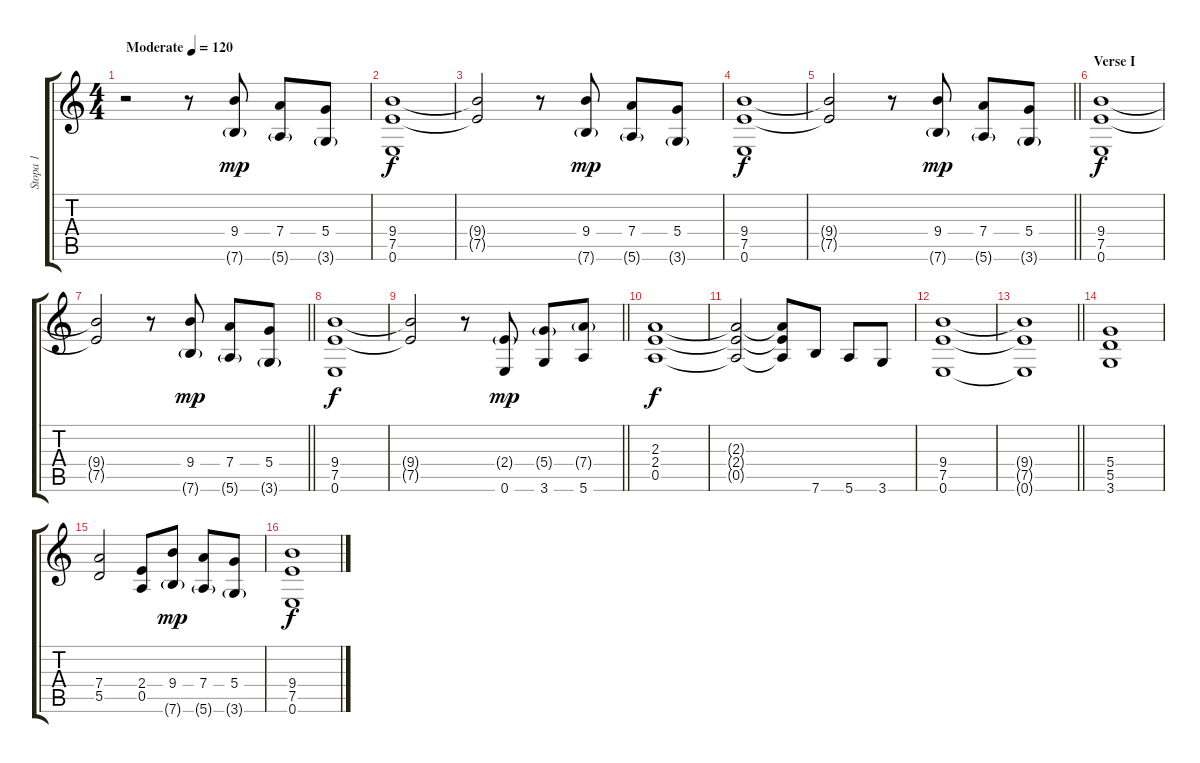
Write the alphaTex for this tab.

\track ("Stopa 1" "Stopa 1") {instrument overdrivenguitar}
\staff {score tabs}
\tuning (E4 B3 G3 D3 A2 E2) {hide}
\ts (4 4)
\tempo (120 "Moderate")
\clef g2
\ks c
r.2{dy mp instrument overdrivenguitar} r.8 (9.4 7.6{g}).8 (7.4 5.6{g}).8 (5.4 3.6{g}).8 |
(9.4 7.5 0.6).1{dy f} |
(9.4{t} 7.5{t}).2 r.8 (9.4 7.6{g}).8{dy mp} (7.4 5.6{g}).8 (5.4 3.6{g}).8 |
(9.4 7.5 0.6).1{dy f} |
\barLineRight lightlight
(9.4{t} 7.5{t}).2 r.8 (9.4 7.6{g}).8{dy mp} (7.4 5.6{g}).8 (5.4 3.6{g}).8 |
\section ("" "Verse I")
(9.4 7.5 0.6).1{dy f} |
\barLineRight lightlight
(9.4{t} 7.5{t}).2 r.8 (9.4 7.6{g}).8{dy mp} (7.4 5.6{g}).8 (5.4 3.6{g}).8 |
(9.4 7.5 0.6).1{dy f} |
\barLineRight lightlight
(9.4{t} 7.5{t}).2 r.8 (2.4{g} 0.6).8{dy mp} (5.4{g} 3.6).8 (7.4{g} 5.6).8 |
(2.3 2.4 0.5).1{dy f} |
(2.3{t} 2.4{t} 0.5{t}).2 (2.3{t} 2.4{t} 0.5{t}).8 7.6.8 5.6.8 3.6.8 |
(9.4 7.5 0.6).1 |
\barLineRight lightlight
(9.4{t} 7.5{t} 0.6{t}).1 |
(5.4 5.5 3.6).1 |
(7.4 5.5).2 (2.4 0.5).8 (9.4 7.6{g}).8{dy mp} (7.4 5.6{g}).8 (5.4 3.6{g}).8 |
(9.4 7.5 0.6).1{dy f}
